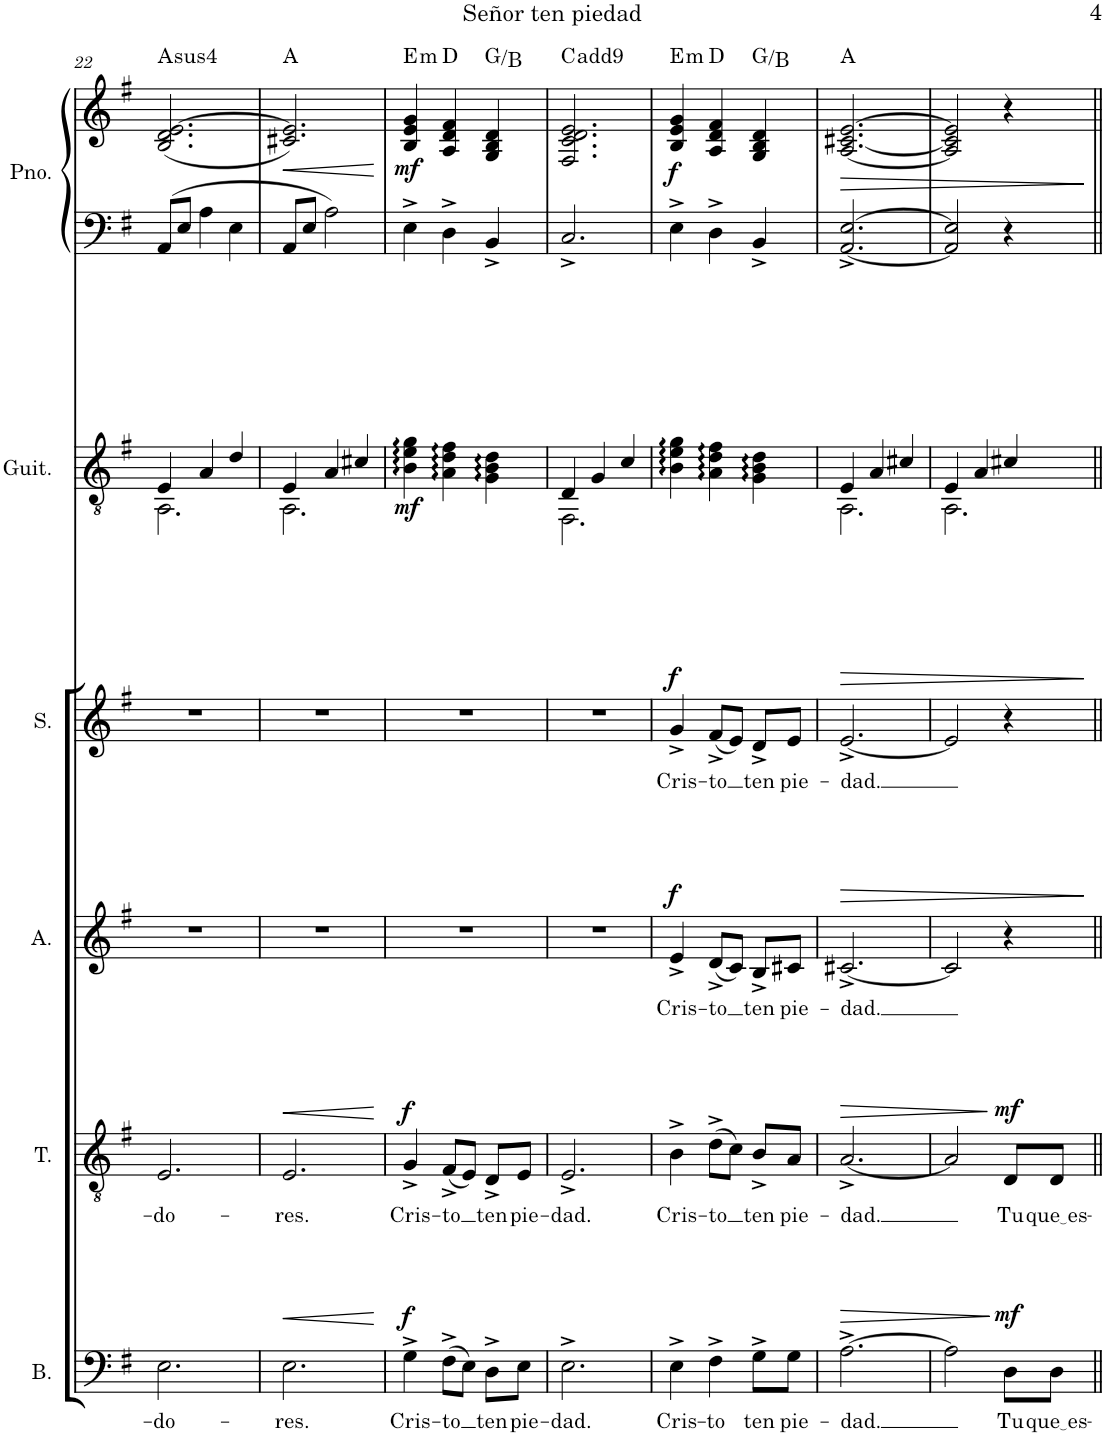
**kern	**text	**dynam	**kern	**text	**dynam	**kern	**text	**dynam	**kern	**text	**dynam	**kern	**dynam	**kern	**kern	**dynam	**harte
*part6	*part6	*part6	*part5	*part5	*part5	*part4	*part4	*part4	*part3	*part3	*part3	*part2	*part2	*part1	*part1	*part1	*part1
*staff7	*staff7	*staff7	*staff6	*staff6	*staff6	*staff5	*staff5	*staff5	*staff4	*staff4	*staff4	*staff3	*staff3	*staff2	*staff1	*staff1/2	*
*I"Bajo	*	*	*I"Tenor	*	*	*I"Alto	*	*	*I"Soprano	*	*	*I"Guitarra acústica	*	*I"Piano	*	*	*
*I'B.	*	*	*I'T.	*	*	*I'A.	*	*	*I'S.	*	*	*I'Guit.	*	*I'Pno.	*	*	*
!!LO:PB:g=z
*clefF4	*	*	*clefGv2	*	*	*clefG2	*	*	*clefG2	*	*	*clefGv2	*	*clefF4	*clefG2	*	*
*k[f#]	*	*	*k[f#]	*	*	*k[f#]	*	*	*k[f#]	*	*	*k[f#]	*	*k[f#]	*k[f#]	*	*
*M3/4	*	*	*M3/4	*	*	*M3/4	*	*	*M3/4	*	*	*M3/4	*	*M3/4	*M3/4	*	*
=22	=22	=22	=22	=22	=22	=22	=22	=22	=22	=22	=22	=22	=22	=22	=22	=22	=22
!	!LO:LY:b	!	!	!LO:LY:b	!	!	!	!	!	!	!	!	!	!	!	!	!LO:H:kt=4
*	*	*	*	*	*	*	*	*	*	*	*	*^	*	*	*	*	*
2.E\	-do-	.	2.E/	-do-	.	2.r	.	.	2.r	.	.	4E/	2.AA\	.	8AA/L	(2.B/ 2.d/ [2.e/	.	A:sus4
.	.	.	.	.	.	.	.	.	.	.	.	.	.	.	8E/J	.	.	.
.	.	.	.	.	.	.	.	.	.	.	.	4A/	.	.	4A\	.	.	.
.	.	.	.	.	.	.	.	.	.	.	.	4d/	.	.	4E\	.	.	.
=23	=23	=23	=23	=23	=23	=23	=23	=23	=23	=23	=23	=23	=23	=23	=23	=23	=23	=23
!	!LO:LY:b	!LO:HP:b	!	!LO:LY:b	!LO:HP:b	!	!	!	!	!	!	!	!	!	!	!	!LO:HP:b	!
2.E\	-res.	<	2.E/	-res.	<	2.r	.	.	2.r	.	.	4E/	2.AA\	.	8AA/L	2.c#X/ 2.e/])	<	A:maj
.	.	.	.	.	.	.	.	.	.	.	.	.	.	.	8E/J	.	.	.
.	.	.	.	.	.	.	.	.	.	.	.	4A/	.	.	2A\	.	.	.
.	.	.	.	.	.	.	.	.	.	.	.	4c#X/	.	.	.	.	.	.
*	*	*	*	*	*	*	*	*	*	*	*	*v	*v	*	*	*	*	*
.	.	[	.	.	[	.	.	.	.	.	.	.	.	.	.	[	.
=24	=24	=24	=24	=24	=24	=24	=24	=24	=24	=24	=24	=24	=24	=24	=24	=24	=24
!	!LO:LY:b	!LO:DY:a	!	!LO:LY:b	!LO:DY:a	!	!	!	!	!	!	!	!LO:DY:b	!	!	!LO:DY:b	!LO:H:kt=m
4G^\	Cris-	f	4G^/	Cris-	f	2.r	.	.	2.r	.	.	4B\ 4e\ 4g\	mf	4E^\	4B/ 4e/ 4g/	mf	E:min
!	!LO:LY:b	!	!	!LO:LY:b	!	!	!	!	!	!	!	!	!	!	!	!	!
(8F#^\L	-to	.	(8F#^/L	-to	.	.	.	.	.	.	.	4A\ 4d\ 4f#\	.	4D^\	4A/ 4d/ 4f#/	.	D:maj
8E\J)	.	.	8E/J)	.	.	.	.	.	.	.	.	.	.	.	.	.	.
!	!LO:LY:b	!	!	!LO:LY:b	!	!	!	!	!	!	!	!	!	!	!	!	!
8D^\L	ten	.	8D^/L	ten	.	.	.	.	.	.	.	4G\ 4B\ 4d\	.	4BB^/	4G/ 4B/ 4d/	.	G:maj/3
!	!LO:LY:b	!	!	!LO:LY:b	!	!	!	!	!	!	!	!	!	!	!	!	!
8E\J	pie-	.	8E/J	pie-	.	.	.	.	.	.	.	.	.	.	.	.	.
=25	=25	=25	=25	=25	=25	=25	=25	=25	=25	=25	=25	=25	=25	=25	=25	=25	=25
!	!LO:LY:b	!	!	!LO:LY:b	!	!	!	!	!	!	!	!	!	!	!	!	!
*	*	*	*	*	*	*	*	*	*	*	*	*^	*	*	*	*	*
2.E^\	-dad.	.	2.E^/	-dad.	.	2.r	.	.	2.r	.	.	4D/	2.FF#\	.	2.C^/	2.F#/ 2.c/ 2.d/ 2.e/	.	C:maj(9)
.	.	.	.	.	.	.	.	.	.	.	.	4G/	.	.	.	.	.	.
.	.	.	.	.	.	.	.	.	.	.	.	4c/	.	.	.	.	.	.
*	*	*	*	*	*	*	*	*	*	*	*	*v	*v	*	*	*	*	*
=26	=26	=26	=26	=26	=26	=26	=26	=26	=26	=26	=26	=26	=26	=26	=26	=26	=26
!	!LO:LY:b	!	!	!LO:LY:b	!	!	!LO:LY:b	!LO:DY:a	!	!LO:LY:b	!LO:DY:a	!	!	!	!	!LO:DY:b	!LO:H:kt=m
4E^\	Cris-	.	4B^\	Cris-	.	4e^/	Cris-	f	4g^/	Cris-	f	4B\ 4e\ 4g\	.	4E^\	4B/ 4e/ 4g/	f	E:min
!	!LO:LY:b	!	!	!LO:LY:b	!	!	!LO:LY:b	!	!	!LO:LY:b	!	!	!	!	!	!	!
4F#^\	-to	.	(8d^\L	-to	.	(8d^/L	-to	.	(8f#^/L	-to	.	4A\ 4d\ 4f#\	.	4D^\	4A/ 4d/ 4f#/	.	D:maj
.	.	.	8c\J)	.	.	8c/J)	.	.	8e/J)	.	.	.	.	.	.	.	.
!	!LO:LY:b	!	!	!LO:LY:b	!	!	!LO:LY:b	!	!	!LO:LY:b	!	!	!	!	!	!	!
8G^\L	ten	.	8B^/L	ten	.	8B^/L	ten	.	8d^/L	ten	.	4G\ 4B\ 4d\	.	4BB^/	4G/ 4B/ 4d/	.	G:maj/3
!	!LO:LY:b	!	!	!LO:LY:b	!	!	!LO:LY:b	!	!	!LO:LY:b	!	!	!	!	!	!	!
8G\J	pie-	.	8A/J	pie-	.	8c#X/J	pie-	.	8e/J	pie-	.	.	.	.	.	.	.
=27	=27	=27	=27	=27	=27	=27	=27	=27	=27	=27	=27	=27	=27	=27	=27	=27	=27
!	!LO:LY:b	!LO:HP:b	!	!LO:LY:b	!LO:HP:b	!	!LO:LY:b	!LO:HP:b	!	!LO:LY:b	!LO:HP:b	!	!	!	!	!LO:HP:b	!
*	*	*	*	*	*	*	*	*	*	*	*	*^	*	*	*	*	*
[2.A^\	-dad.	>	[2.A^/	-dad.	>	[2.c#X^/	-dad.	>	[2.e^/	-dad.	>	4E/	2.AA\	.	[2.AA/^ [2.E/^	[2.A/ [2.c#X/ [2.e/	>	A:maj
.	.	.	.	.	.	.	.	.	.	.	.	4A/	.	.	.	.	.	.
.	.	.	.	.	.	.	.	.	.	.	.	4c#X/	.	.	.	.	.	.
=28	=28	=28	=28	=28	=28	=28	=28	=28	=28	=28	=28	=28	=28	=28	=28	=28	=28	=28
2A\]	.	.	2A/]	.	.	2c#/]	.	.	2e/]	.	.	4E/	2.AA\	.	2AA/] 2E/]	2A/] 2c#/] 2e/]	.	.
.	.	.	.	.	.	.	.	.	.	.	.	4A/	.	.	.	.	.	.
!	!LO:LY:b	!LO:DY:n=1:a	!	!LO:LY:b	!LO:DY:n=1:a	!	!	!	!	!	!	!	!	!	!	!	!	!
8D\L	Tu	] mf	8D/L	Tu	] mf	4r	.	.	4r	.	.	4c#X/	.	.	4r	4r	.	.
!	!LO:LY:b	!	!	!LO:LY:b	!	!	!	!	!	!	!	!	!	!	!	!	!	!
8D\J	que es	.	8D/J	que es	.	.	.	.	.	.	.	.	.	.	.	.	.	.
*	*	*	*	*	*	*	*	*	*	*	*	*v	*v	*	*	*	*	*
.	.	.	.	.	.	.	.	]	.	.	]	.	.	.	.	]	.
=||	=||	=||	=||	=||	=||	=||	=||	=||	=||	=||	=||	=||	=||	=||	=||	=||	=||
*-	*-	*-	*-	*-	*-	*-	*-	*-	*-	*-	*-	*-	*-	*-	*-	*-	*-
